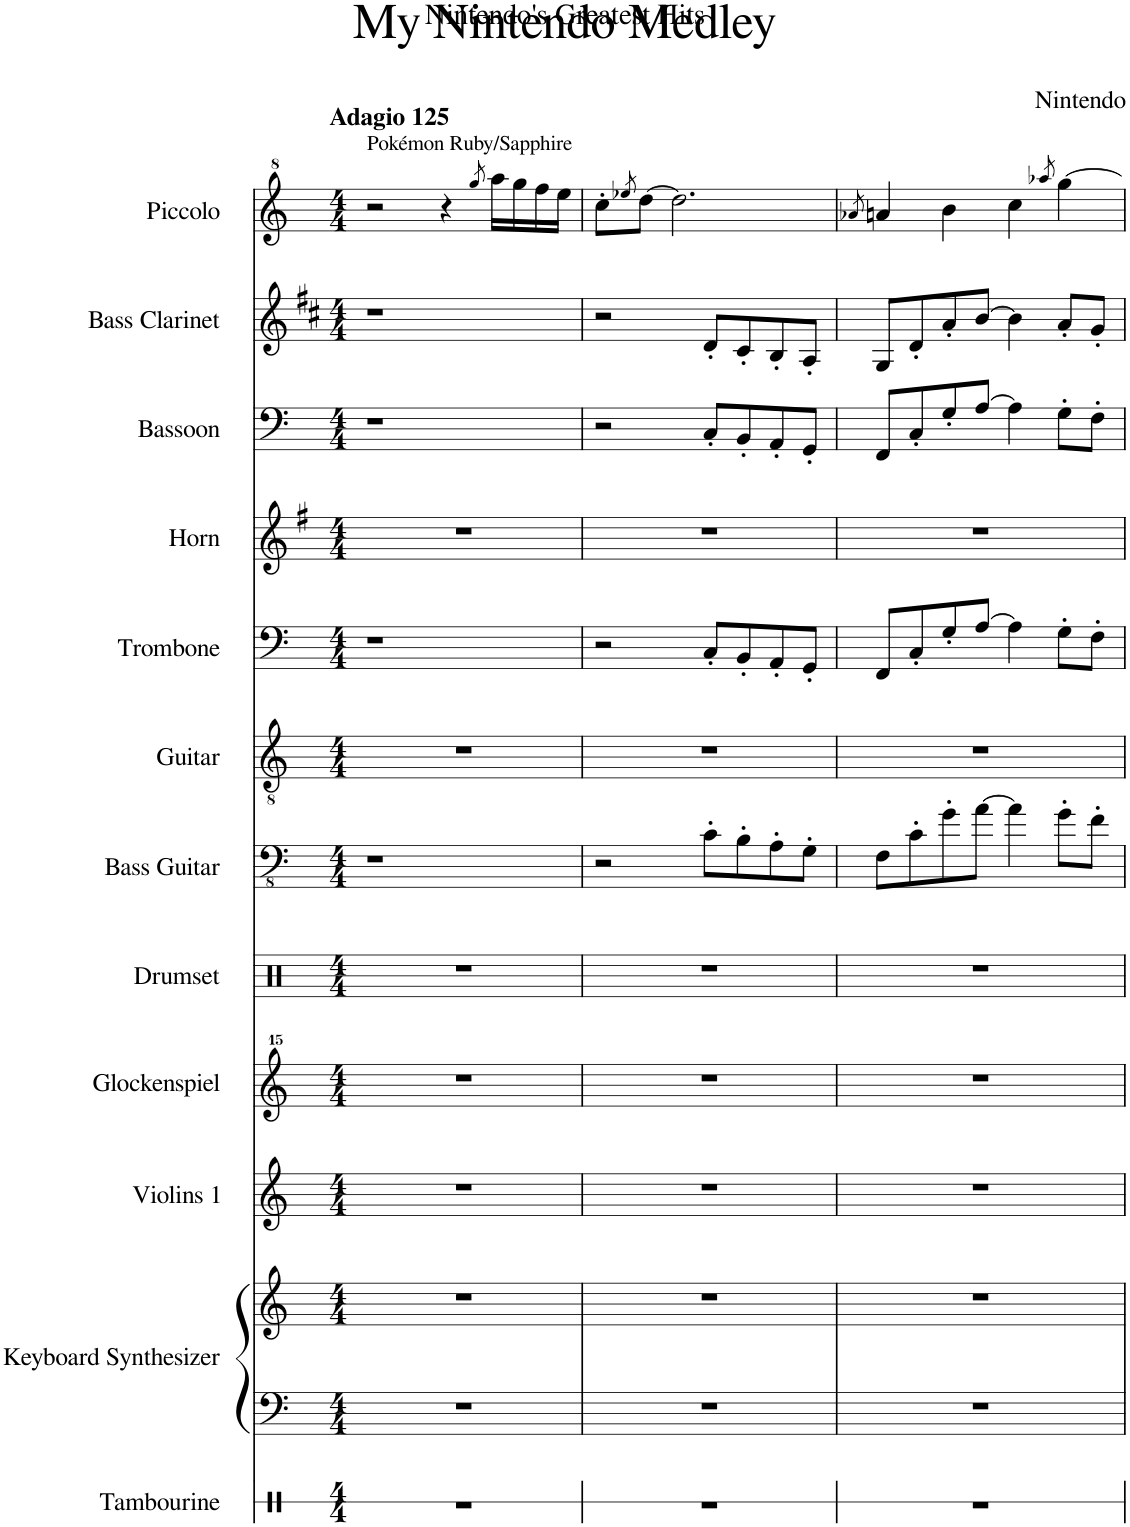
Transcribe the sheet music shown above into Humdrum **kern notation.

**kern	**kern	**kern	**kern	**kern	**kern	**kern	**kern	**kern	**kern	**kern	**kern	**kern
*part12	*part11	*part11	*part10	*part9	*part8	*part7	*part6	*part5	*part4	*part3	*part2	*part1
*staff13	*staff12	*staff11	*staff10	*staff9	*staff8	*staff7	*staff6	*staff5	*staff4	*staff3	*staff2	*staff1
*I"Tambourine	*I"Keyboard Synthesizer	*	*I"Violins 1	*I"Glockenspiel	*I"Drumset	*I"Bass Guitar	*I"Guitar	*I"Trombone	*I"Horn	*I"Bassoon	*I"Bass Clarinet	*I"Piccolo
*I'Tamb.	*I'Synth.	*	*I'Vlns. 1	*I'Glk.	*I'Drs.	*I'B. Guit.	*I'Guit.	*I'Trb.	*I'Hn.	*I'Bsn.	*I'B. Cl.	*I'Picc.
*stria1	*	*	*	*	*	*	*	*	*	*	*	*
*clefX	*clefF4	*clefG2	*clefG2	*clefG^^2	*clefX	*clefFv4	*clefGv2	*clefF4	*clefG2	*clefF4	*clefG2	*clefG^2
*	*	*	*	*	*	*	*	*	*Trd4c7	*	*Trd8c14	*Trd-7c-12
*k[]	*k[]	*k[]	*k[]	*k[]	*k[]	*k[]	*k[]	*k[]	*k[f#]	*k[]	*k[f#c#]	*k[]
*M4/4	*M4/4	*M4/4	*M4/4	*M4/4	*M4/4	*M4/4	*M4/4	*M4/4	*M4/4	*M4/4	*M4/4	*M4/4
=1	=1	=1	=1	=1	=1	=1	=1	=1	=1	=1	=1	=1
!	!	!	!	!	!	!	!	!	!	!	!	!LO:TX:a:t=Pokémon Ruby/Sapphire
!	!	!	!	!	!	!	!	!	!	!	!	!LO:TX:a:B:t=Adagio 125
1r	1r	1r	1r	1r	1r	1r	1r	1r	1r	1r	1r	2r
.	.	.	.	.	.	.	.	.	.	.	.	4r
.	.	.	.	.	.	.	.	.	.	.	.	8qggg/
.	.	.	.	.	.	.	.	.	.	.	.	16aaa\LL
.	.	.	.	.	.	.	.	.	.	.	.	16ggg\
.	.	.	.	.	.	.	.	.	.	.	.	16fff\
.	.	.	.	.	.	.	.	.	.	.	.	16eee\JJ
=2	=2	=2	=2	=2	=2	=2	=2	=2	=2	=2	=2	=2
1r	1r	1r	1r	1r	1r	2r	1r	2r	1r	2r	2r	8ccc'\L
.	.	.	.	.	.	.	.	.	.	.	.	8qeee-X/
.	.	.	.	.	.	.	.	.	.	.	.	[8ddd\J
.	.	.	.	.	.	.	.	.	.	.	.	2.ddd\]
.	.	.	.	.	.	8C'\L	.	8C'/L	.	8C'/L	8d'/L	.
.	.	.	.	.	.	8BB'\	.	8BB'/	.	8BB'/	8c#'/	.
.	.	.	.	.	.	8AA'\	.	8AA'/	.	8AA'/	8B'/	.
.	.	.	.	.	.	8GG'\J	.	8GG'/J	.	8GG'/J	8A'/J	.
=3	=3	=3	=3	=3	=3	=3	=3	=3	=3	=3	=3	=3
.	.	.	.	.	.	.	.	.	.	.	.	8qaa-X/
1r	1r	1r	1r	1r	1r	8FF\L	1r	8FF/L	1r	8FF/L	8G/L	4aan/
.	.	.	.	.	.	8C'\	.	8C'/	.	8C'/	8d'/	.
.	.	.	.	.	.	8G'\	.	8G'/	.	8G'/	8a'/	4bb\
.	.	.	.	.	.	[8A\J	.	[8A/J	.	[8A/J	[8b/J	.
.	.	.	.	.	.	4A\]	.	4A\]	.	4A\]	4b\]	4ccc\
.	.	.	.	.	.	.	.	.	.	.	.	8qaaa-X/
.	.	.	.	.	.	8G'\L	.	8G'\L	.	8G'\L	8a'/L	[4ggg\
.	.	.	.	.	.	8F'\J	.	8F'\J	.	8F'\J	8g'/J	.
=	=	=	=	=	=	=	=	=	=	=	=	=
*-	*-	*-	*-	*-	*-	*-	*-	*-	*-	*-	*-	*-
